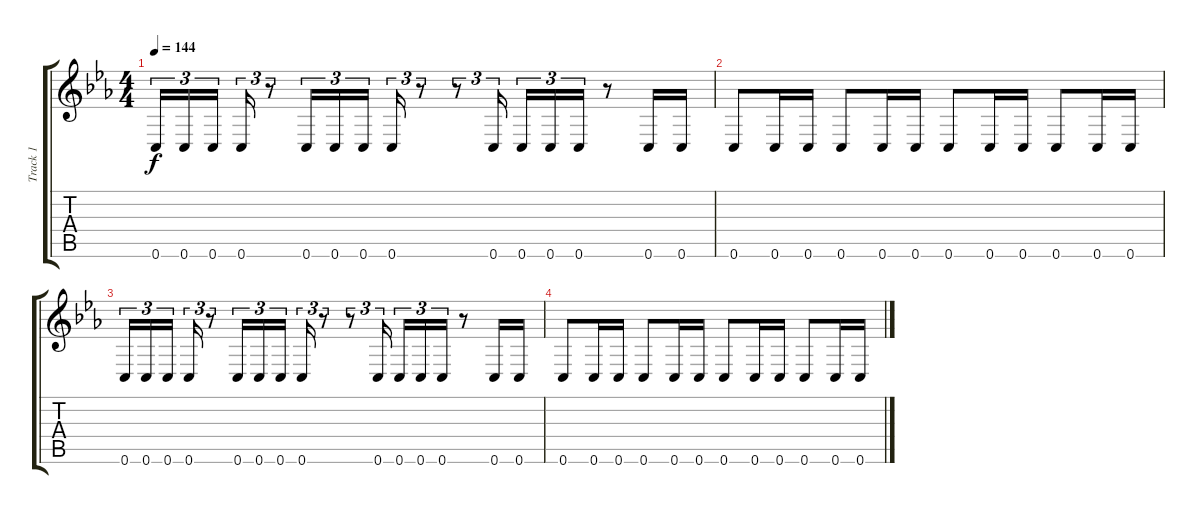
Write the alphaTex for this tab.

\track ("Track 1" "Track 1") {instrument distortionguitar}
\staff {score tabs}
\tuning (D4 A3 F3 C3 G2 C2) {hide}
\ts (4 4)
\tempo 144
\clef g2
\ks cminor
0.6.16{tu (3 2) dy f} 0.6.16{tu (3 2)} 0.6.16{tu (3 2) beam splitsecondary} 0.6.16{tu (3 2)} r.8{tu (3 2)} 0.6.16{tu (3 2)} 0.6.16{tu (3 2)} 0.6.16{tu (3 2) beam splitsecondary} 0.6.16{tu (3 2)} r.8{tu (3 2)} r.8{tu (3 2)} 0.6.16{tu (3 2) beam splitsecondary} 0.6.16{tu (3 2)} 0.6.16{tu (3 2)} 0.6.16{tu (3 2)} r.8 0.6.16 0.6.16 |
0.6.8 0.6.16 0.6.16 0.6.8 0.6.16 0.6.16 0.6.8 0.6.16 0.6.16 0.6.8 0.6.16 0.6.16 |
0.6.16{tu (3 2)} 0.6.16{tu (3 2)} 0.6.16{tu (3 2) beam splitsecondary} 0.6.16{tu (3 2)} r.8{tu (3 2)} 0.6.16{tu (3 2)} 0.6.16{tu (3 2)} 0.6.16{tu (3 2) beam splitsecondary} 0.6.16{tu (3 2)} r.8{tu (3 2)} r.8{tu (3 2)} 0.6.16{tu (3 2) beam splitsecondary} 0.6.16{tu (3 2)} 0.6.16{tu (3 2)} 0.6.16{tu (3 2)} r.8 0.6.16 0.6.16 |
0.6.8 0.6.16 0.6.16 0.6.8 0.6.16 0.6.16 0.6.8 0.6.16 0.6.16 0.6.8 0.6.16 0.6.16
